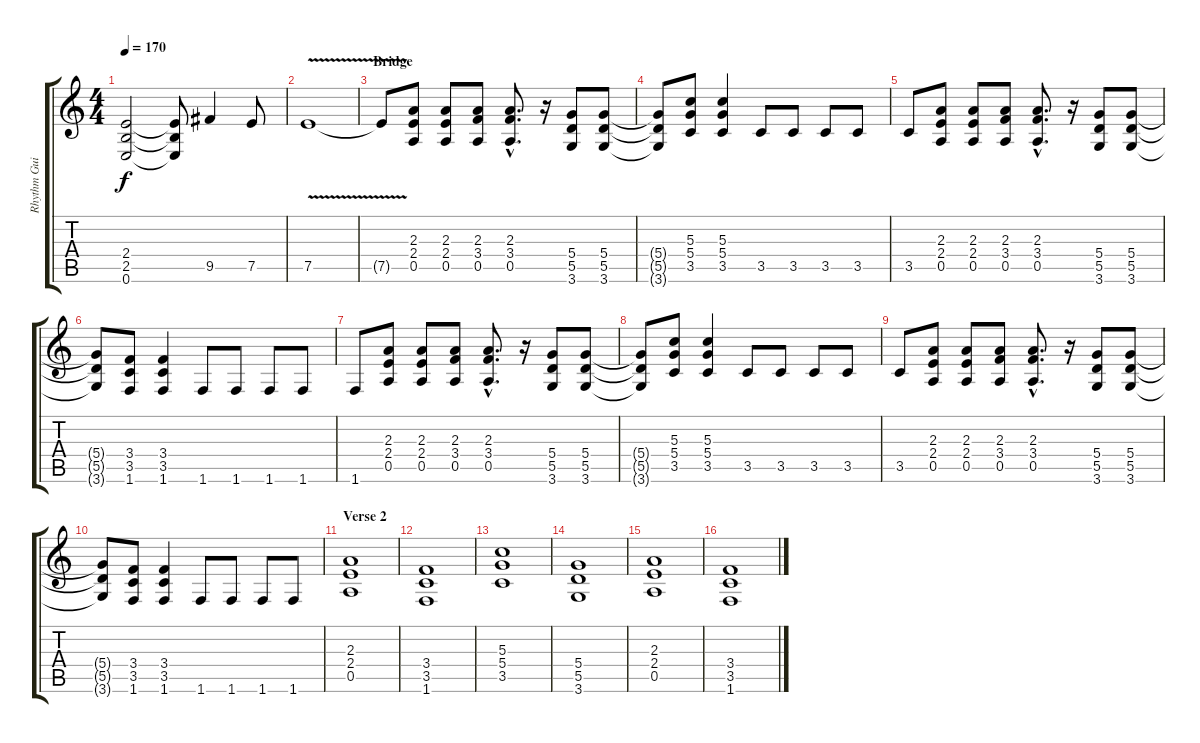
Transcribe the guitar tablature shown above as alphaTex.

\track ("Rhythm Guitar 2" "Rhythm Gui") {instrument overdrivenguitar}
\staff {score tabs}
\tuning (E4 B3 G3 D3 A2 E2) {hide}
\ts (4 4)
\tempo 170
\clef g2
\ks c
(2.4 2.5 0.6).2{dy f} (2.4{t} 2.5{t} 0.6{t}).8 9.5.4 7.5.8 |
7.5{v}.1 |
\section ("" "Bridge")
7.5{t}.8 (2.3 2.4 0.5).8 (2.3 2.4 0.5).8 (2.3 3.4 0.5).8 (2.3{hac} 3.4{hac} 0.5{hac}).8{d} r.16 (5.4 5.5 3.6).8 (5.4 5.5 3.6).8 |
(5.4{t} 5.5{t} 3.6{t}).8 (5.3 5.4 3.5).8 (5.3 5.4 3.5).4 3.5.8 3.5.8 3.5.8 3.5.8 |
3.5.8 (2.3 2.4 0.5).8 (2.3 2.4 0.5).8 (2.3 3.4 0.5).8 (2.3{hac} 3.4{hac} 0.5{hac}).8{d} r.16 (5.4 5.5 3.6).8 (5.4 5.5 3.6).8 |
(5.4{t} 5.5{t} 3.6{t}).8 (3.4 3.5 1.6).8 (3.4 3.5 1.6).4 1.6.8 1.6.8 1.6.8 1.6.8 |
1.6.8 (2.3 2.4 0.5).8 (2.3 2.4 0.5).8 (2.3 3.4 0.5).8 (2.3{hac} 3.4{hac} 0.5{hac}).8{d} r.16 (5.4 5.5 3.6).8 (5.4 5.5 3.6).8 |
(5.4{t} 5.5{t} 3.6{t}).8 (5.3 5.4 3.5).8 (5.3 5.4 3.5).4 3.5.8 3.5.8 3.5.8 3.5.8 |
3.5.8 (2.3 2.4 0.5).8 (2.3 2.4 0.5).8 (2.3 3.4 0.5).8 (2.3{hac} 3.4{hac} 0.5{hac}).8{d} r.16 (5.4 5.5 3.6).8 (5.4 5.5 3.6).8 |
(5.4{t} 5.5{t} 3.6{t}).8 (3.4 3.5 1.6).8 (3.4 3.5 1.6).4 1.6.8 1.6.8 1.6.8 1.6.8 |
\section ("" "Verse 2")
(2.3 2.4 0.5).1 |
(3.4 3.5 1.6).1 |
(5.3 5.4 3.5).1 |
(5.4 5.5 3.6).1 |
(2.3 2.4 0.5).1 |
(3.4 3.5 1.6).1
